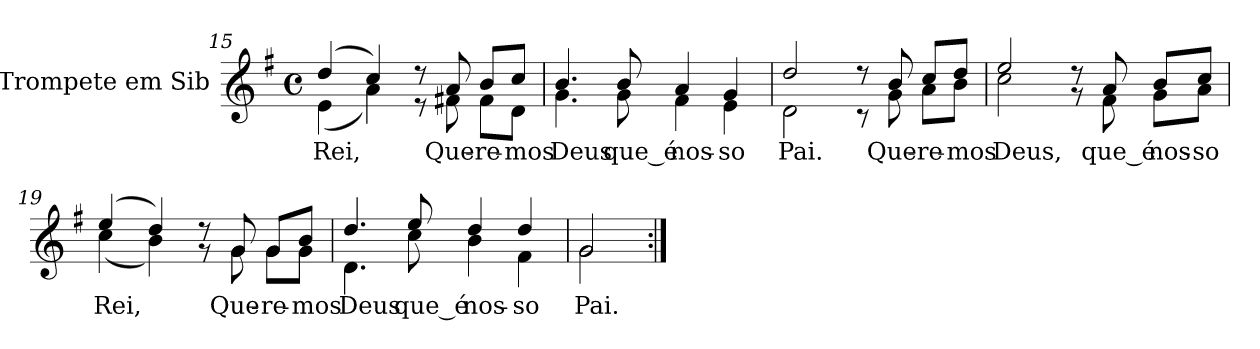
**kern	**text
*part1	*part1
*staff1	*staff1
*I"Trompete em Sib	*
*I'Tpte.	*
*clefG2	*
*ITrd1c2	*
*k[b-]	*
*F:	*
*M4/4	*
*met(c)	*
=15	=15
!	!LO:LY:b:color=#000000
*^	*
(4cci/	(4di\	Rei,
4b-i/)	4gi\)	.
8r	8r	.
!	!	!LO:LY:b:color=#000000
8gi/	8eni\	Que-
!	!	!LO:LY:b:color=#000000
8ai/L	8ei\L	-re-
!	!	!LO:LY:b:color=#000000
8b-i/J	8ci\J	-mos
=16	=16	=16
!	!	!LO:LY:b:color=#000000
4.ai/	4.fi\	Deus
!	!	!LO:LY:b:color=#000000
8ai/	8fi\	que_é
!	!	!LO:LY:b:color=#000000
4gi/	4ei\	nos-
!	!	!LO:LY:b:color=#000000
4fi/	4di\	-so
=17	=17	=17
!	!	!LO:LY:b:color=#000000
2cci/	2ci\	Pai.
8r	8r	.
!	!	!LO:LY:b:color=#000000
8ai/	8fi\	Que-
!	!	!LO:LY:b:color=#000000
8b-i/L	8gi\L	-re-
!	!	!LO:LY:b:color=#000000
8cci/J	8ai\J	-mos
!!LO:LB:g=z	!!
=18	=18	=18
!	!	!LO:LY:b:color=#000000
2ddi/	2b-i\	Deus,
8r	8r	.
!	!	!LO:LY:b:color=#000000
8gi/	8ei\	que_é
!	!	!LO:LY:b:color=#000000
8ai/L	8fi\L	nos-
!	!	!LO:LY:b:color=#000000
8b-i/J	8gi\J	-so
=19	=19	=19
!	!	!LO:LY:b:color=#000000
(4ddi/	(4b-i\	Rei,
4cci/)	4ai\)	.
8r	8r	.
!	!	!LO:LY:b:color=#000000
8fi/	8fi\	Que-
!	!	!LO:LY:b:color=#000000
8fi/L	8fi\L	-re-
!	!	!LO:LY:b:color=#000000
8ai/J	8fi\J	-mos
=20	=20	=20
!	!	!LO:LY:b:color=#000000
4.cci/	4.ci\	Deus
!	!	!LO:LY:b:color=#000000
8ddi/	8b-i\	que_é
!	!	!LO:LY:b:color=#000000
4cci/	4ai\	nos-
!	!	!LO:LY:b:color=#000000
4cci/	4ei\	-so
=21	=21	=21
!	!	!LO:LY:b:color=#000000
2fi/	2fi\	Pai.
*v	*v	*
=:|!	=:|!
*-	*-
